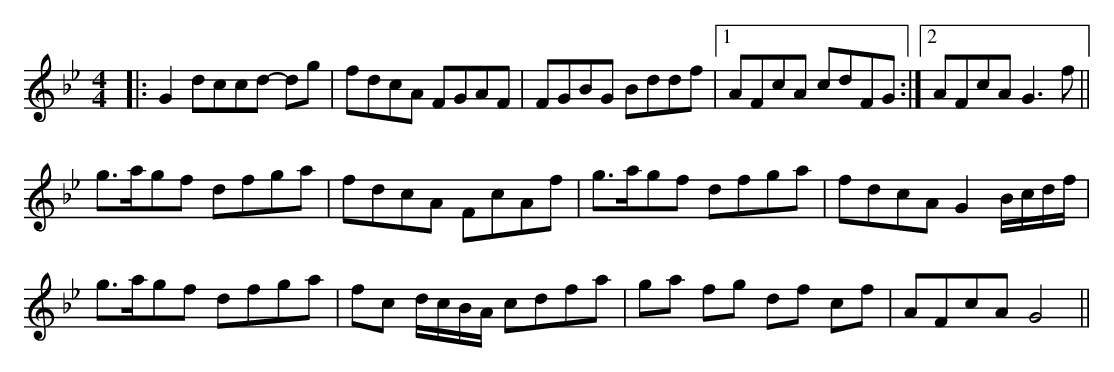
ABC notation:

X:1
M:4/4
K:Gmin
|:G2 dccd- dg|fdcA FGAF|FGBG Bddf|1 AFcA cdFG:|2 AFcA G3f||
g>agf dfga|fdcA FcAf|g>agf dfga|fdcA G2 B/c/d/f/|
g>agf dfga|fc d/c/B/A/ cdfa|ga fg df cf|AFcA G4||
